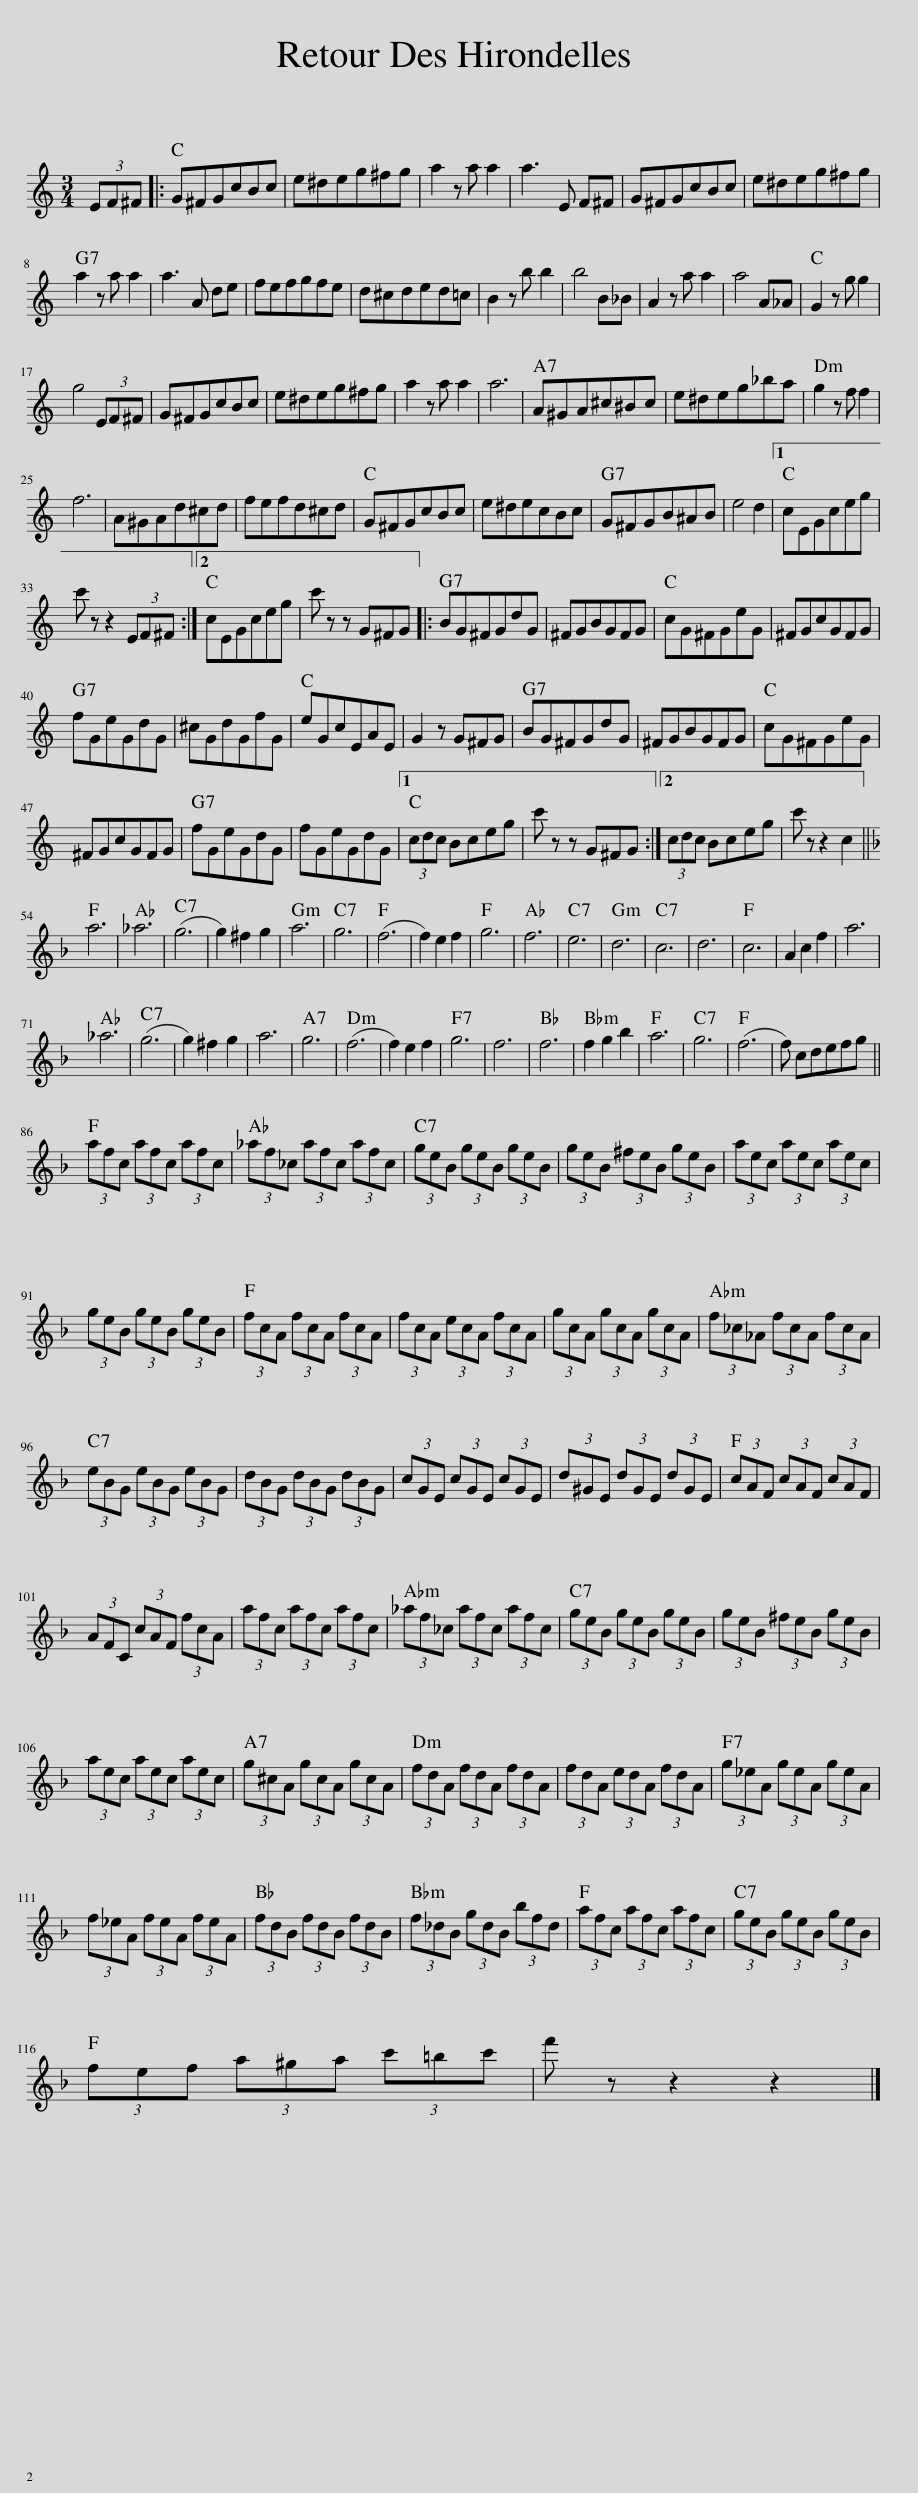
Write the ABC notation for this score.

X:1
L:1/8
M:3/4
I:linebreak $
K:C
V:1 treble
V:1
 (3EF^F |: G^FGcBc | e^deg^fg | a2 z a a2 | a3 E F^F | %5
 G^FGcBc | e^deg^fg |$ a2 z a a2 | a3 A de | fefgfe | %10
 d^cded=c | B2 z b b2 | b4 B_B | A2 z a a2 | a4 A_A | %15
 G2 z g g2 |$ g4 (3EF^F | G^FGcBc | e^deg^fg | a2 z a a2 | %20
 a6 | A^GA^c^Bc | e^deg_ba | g2 z f f2 |$ f6 | %25
 A^GAd^cd | fefd^cd | G^FGcBc | e^decBc | G^FGB^AB | %30
 e4 d2 |1 cEGceg |$ c' z z2 (3EF^F :|2 cEGceg | c' z z G^FG |: %35
 BG^FGdG | ^FGBGFG | cG^FGeG | ^FGcGFG |$ fGeGdG | %40
 ^cGdGfG | eGcEAE | G2 z G^FG | BG^FGdG | ^FGBGFG | %45
 cG^FGeG |$ ^FGcGFG | fGeGdG | fGeGdG |1 (3cdc Bceg | %50
 c' z z G^FG :|2 (3cdc Bceg | c' z z2 c2 ||$[K:F] a6 | _a6 | %55
 (g6 | g2) ^f2 g2 | a6 | g6 | (f6 | %60
 f2) e2 f2 | g6 | f6 | e6 | d6 | %65
 c6 | d6 | c6 | A2 c2 f2 | a6 |$ %70
 _a6 | (g6 | g2) ^f2 g2 | a6 | g6 | %75
 (f6 | f2) e2 f2 | g6 | f6 | f6 | %80
 f2 g2 b2 | a6 | g6 | (f6 | f) cdefg ||$ %85
 (3afc (3afc (3afc | (3_af_c (3afc (3afc | (3geB (3geB (3geB | (3geB (3^feB (3geB | (3aec (3aec (3aec |$ %90
 (3geB (3geB (3geB | (3fcA (3fcA (3fcA | (3fcA (3ecA (3fcA | (3gcA (3gcA (3gcA | (3f_c_A (3fcA (3fcA |$ %95
 (3eBG (3eBG (3eBG | (3dBG (3dBG (3dBG | (3cGE (3cGE (3cGE | (3d^GE (3dGE (3dGE | (3cAF (3cAF (3cAF |$ %100
 (3AFC (3cAF (3fcA | (3afc (3afc (3afc | (3_af_c (3afc (3afc | (3geB (3geB (3geB | (3geB (3^feB (3geB |$ %105
 (3aec (3aec (3aec | (3g^cA (3gcA (3gcA | (3fdA (3fdA (3fdA | (3fdA (3edA (3fdA | (3g_eA (3geA (3geA |$ %110
 (3f_eA (3feA (3feA | (3fdB (3fdB (3fdB | (3f_dB (3gdB (3bfd | (3afc (3afc (3afc | (3geB (3geB (3geB |$ %115
 (3fef (3a^ga (3c'=bc' | f' z z2 z2 |] %117
